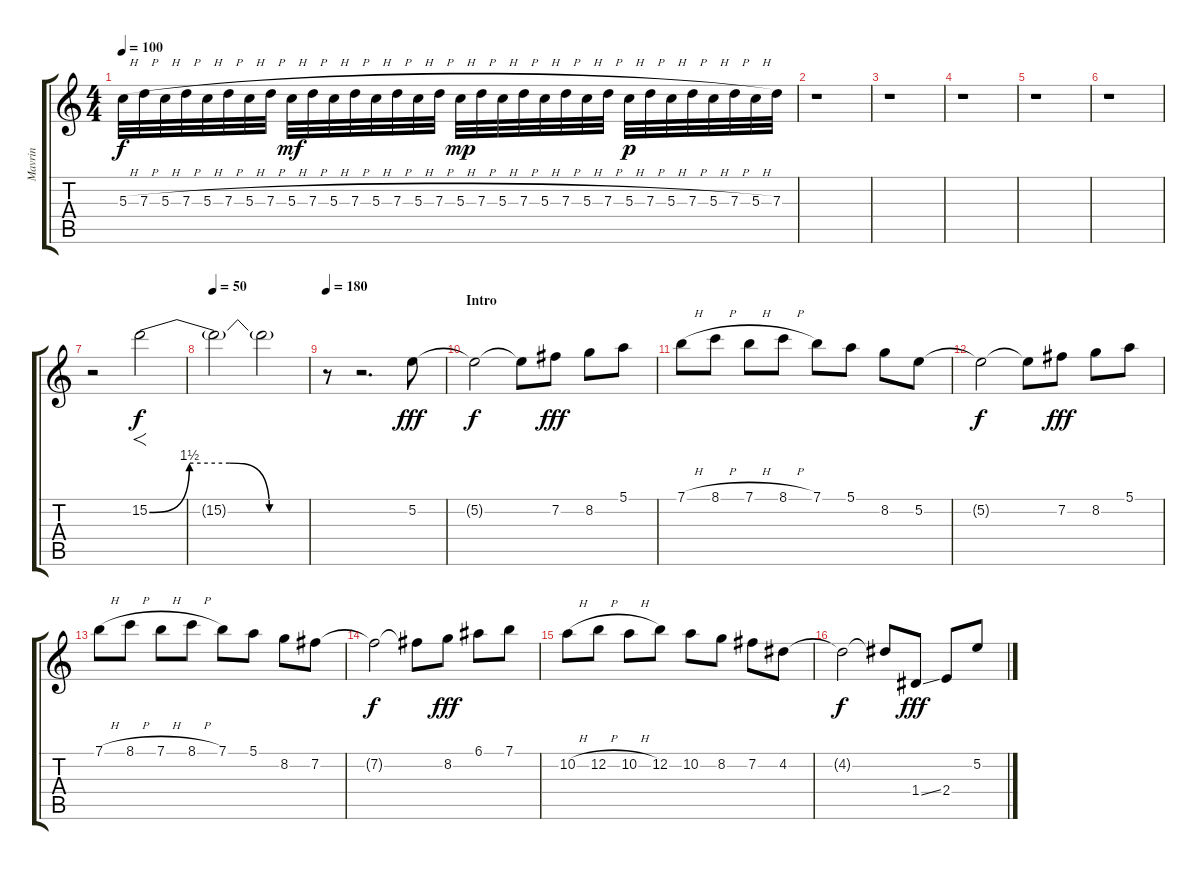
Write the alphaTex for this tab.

\track ("Mavrin" "Mavrin") {instrument overdrivenguitar}
\staff {score tabs}
\tuning (E4 B3 G3 D3 A2 E2) {hide}
\ts (4 4)
\tempo 100
\clef g2
\ks c
5.3{h}.32{dy f} 7.3{h}.32 5.3{h}.32 7.3{h}.32 5.3{h}.32 7.3{h}.32 5.3{h}.32 7.3{h}.32 5.3{h}.32{dy mf} 7.3{h}.32 5.3{h}.32 7.3{h}.32 5.3{h}.32 7.3{h}.32 5.3{h}.32 7.3{h}.32 5.3{h}.32{dy mp} 7.3{h}.32 5.3{h}.32 7.3{h}.32 5.3{h}.32 7.3{h}.32 5.3{h}.32 7.3{h}.32 5.3{h}.32{dy p} 7.3{h}.32 5.3{h}.32 7.3{h}.32 5.3{h}.32 7.3{h}.32 5.3{h}.32 7.3.32 |
r.1 |
r.1 |
r.1 |
r.1 |
r.1 |
r.2 15.2{be (custom 0 0 15 6 30 6 45 0 60 0)}.2{f dy f} |
\tempo 50
15.2{t}.2{volume 6} 15.2{t}.2 |
\tempo 180
r.8 r.2{d} 5.2.8{dy fff} |
\section ("" "Intro ")
5.2{t}.2{dy f volume 16 balance 10 instrument overdrivenguitar} 5.2{t}.8 7.2.8{dy fff} 8.2.8 5.1.8 |
7.1{h}.8 8.1{h}.8 7.1{h}.8 8.1{h}.8 7.1.8 5.1.8 8.2.8 5.2.8 |
5.2{t}.2{dy f} 5.2{t}.8 7.2.8{dy fff} 8.2.8 5.1.8 |
7.1{h}.8 8.1{h}.8 7.1{h}.8 8.1{h}.8 7.1.8 5.1.8 8.2.8 7.2.8 |
7.2{t}.2{dy f} 7.2{t}.8 8.2.8{dy fff} 6.1.8 7.1.8 |
10.2{h}.8 12.2{h}.8 10.2{h}.8 12.2.8 10.2.8 8.2.8 7.2.8 4.2.8 |
4.2{t}.2{dy f} 4.2{t}.8 1.4{ss}.8{dy fff} 2.4.8 5.2.8
